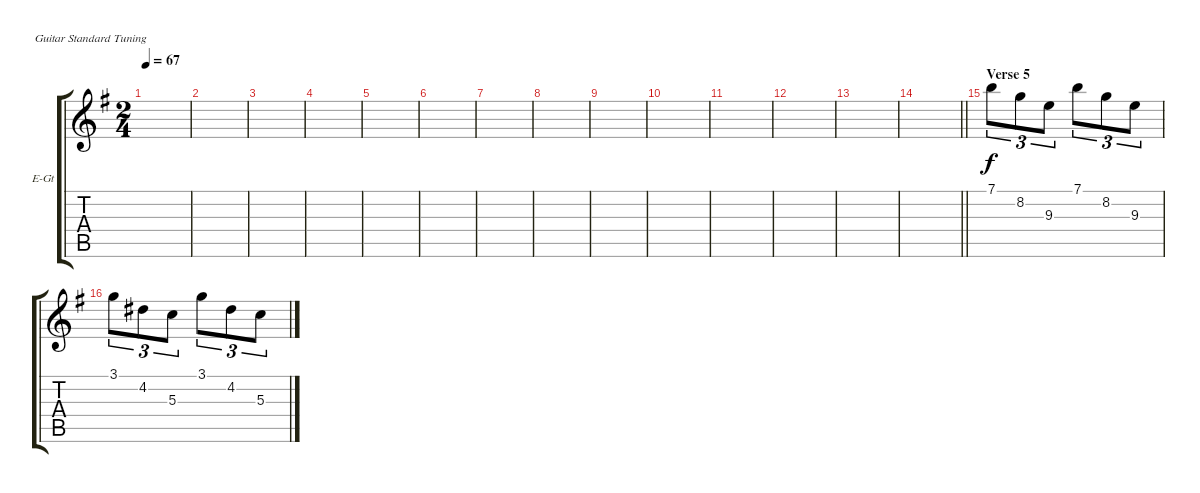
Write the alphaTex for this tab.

\bracketExtendMode groupsimilarinstruments
\firstSystemTrackNameOrientation horizontal
\otherSystemsTrackNameOrientation horizontal
\track ("guitar clean (Artur Potemkin)" "E-Gt") {instrument electricguitarmuted}
\staff {score tabs}
\tuning (E4 B3 G3 D3 A2 E2)
\ts (2 4)
\tempo 67
\clef g2
\ks eminor
|
|
|
|
|
|
|
|
|
|
|
|
|
\barLineRight lightlight
|
\section ("" "Verse 5")
7.1.8{tu (3 2)} 8.2.8{tu (3 2)} 9.3.8{tu (3 2)} 7.1.8{tu (3 2)} 8.2.8{tu (3 2)} 9.3.8{tu (3 2)} |
3.1.8{tu (3 2)} 4.2.8{tu (3 2)} 5.3.8{tu (3 2)} 3.1.8{tu (3 2)} 4.2.8{tu (3 2)} 5.3.8{tu (3 2)}
